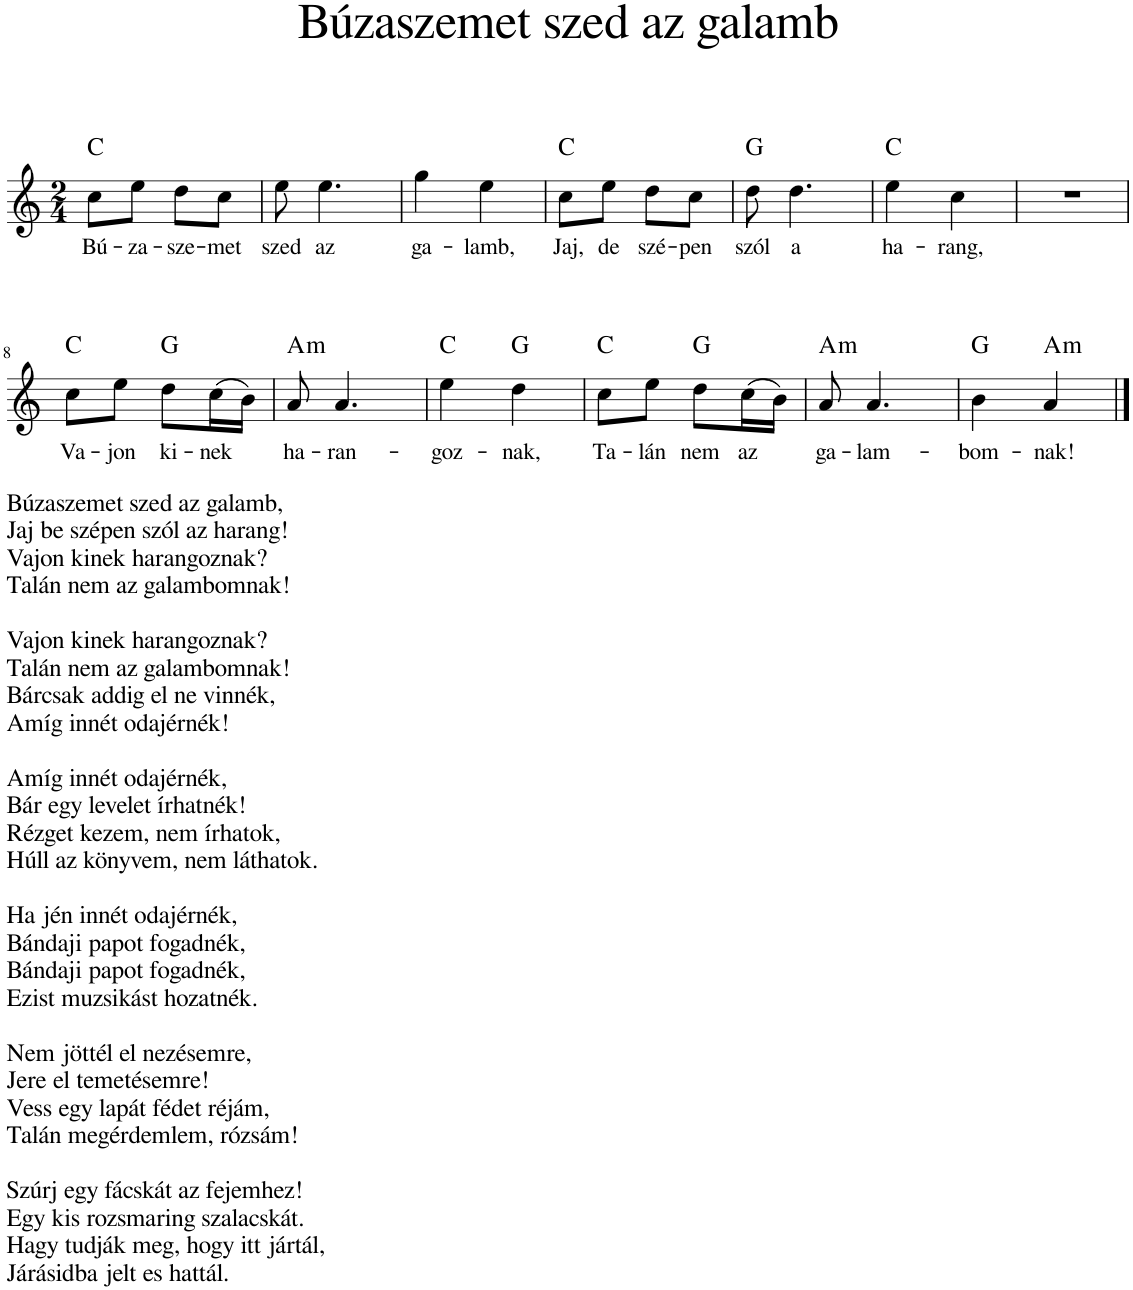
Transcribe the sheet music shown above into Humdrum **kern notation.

**kern	**text	**harte
*part1	*part1	*part1
*staff1	*staff1	*
*I"Piano	*	*
*I'Pno.	*	*
*clefG2	*	*
*k[]	*	*
*M2/4	*	*
=1	=1	=1
!	!LO:LY:b	!
8cc\L	Bú-	C:maj
!	!LO:LY:b	!
8ee\J	-za-	.
!	!LO:LY:b	!
8dd\L	-sze-	.
!	!LO:LY:b	!
8cc\J	-met	.
=2	=2	=2
!	!LO:LY:b	!
8ee\	szed	.
!	!LO:LY:b	!
4.ee\	az	.
=3	=3	=3
!	!LO:LY:b	!
4gg\	ga-	.
!	!LO:LY:b	!
4ee\	-lamb,	.
=4	=4	=4
!	!LO:LY:b	!
8cc\L	Jaj,	C:maj
!	!LO:LY:b	!
8ee\J	de	.
!	!LO:LY:b	!
8dd\L	szé-	.
!	!LO:LY:b	!
8cc\J	-pen	.
=5	=5	=5
!	!LO:LY:b	!
8dd\	szól	G:maj
!	!LO:LY:b	!
4.dd\	a	.
=6	=6	=6
!	!LO:LY:b	!
4ee\	ha-	C:maj
!	!LO:LY:b	!
4cc\	-rang,	.
=7	=7	=7
2r	.	.
!!LO:LB:g=z
=8	=8	=8
!LO:TX:b:t=Búzaszemet szed az galamb,	!	!
!LO:TX:b:t=Jaj be szépen szól az harang!	!	!
!LO:TX:b:t=Vajon kinek harangoznak?	!	!
!LO:TX:b:t=Talán nem az galambomnak!	!	!
!LO:TX:b:t=Vajon kinek harangoznak?	!	!
!LO:TX:b:t=Talán nem az galambomnak!	!	!
!LO:TX:b:t=Bárcsak addig el ne vinnék,	!	!
!LO:TX:b:t=Amíg innét odajérnék!	!	!
!LO:TX:b:t=Amíg innét odajérnék,	!	!
!LO:TX:b:t=Bár egy levelet írhatnék!	!	!
!LO:TX:b:t=Rézget kezem, nem írhatok,	!	!
!LO:TX:b:t=Húll az könyvem, nem láthatok.	!	!
!LO:TX:b:t=Ha jén innét odajérnék,	!	!
!LO:TX:b:t=Bándaji papot fogadnék,	!	!
!LO:TX:b:t=Bándaji papot fogadnék,	!	!
!LO:TX:b:t=Ezist muzsikást hozatnék.	!	!
!LO:TX:b:t=Nem jöttél el nezésemre,	!	!
!LO:TX:b:t=Jere el temetésemre!	!	!
!LO:TX:b:t=Vess egy lapát fédet réjám,	!	!
!LO:TX:b:t=Talán megérdemlem, rózsám!	!	!
!LO:TX:b:t=Szúrj egy fácskát az fejemhez!	!	!
!LO:TX:b:t=Egy kis rozsmaring szalacskát.	!	!
!LO:TX:b:t=Hagy tudják meg, hogy itt jártál,	!	!
!LO:TX:b:t=Járásidba jelt es hattál.	!	!
!	!LO:LY:b	!
8cc\L	Va-	C:maj
!	!LO:LY:b	!
8ee\J	-jon	.
!	!LO:LY:b	!
8dd\L	ki-	G:maj
!	!LO:LY:b	!
(16cc\L	-nek	.
16b\JJ)	.	.
=9	=9	=9
!	!LO:LY:b	!LO:H:kt=m
8a/	ha-	A:min
!	!LO:LY:b	!
4.a/	-ran-	.
=10	=10	=10
!	!LO:LY:b	!
4ee\	-goz-	C:maj
!	!LO:LY:b	!
4dd\	-nak,	G:maj
=11	=11	=11
!	!LO:LY:b	!
8cc\L	Ta-	C:maj
!	!LO:LY:b	!
8ee\J	-lán	.
!	!LO:LY:b	!
8dd\L	nem	G:maj
!	!LO:LY:b	!
(16cc\L	az	.
16b\JJ)	.	.
=12	=12	=12
!	!LO:LY:b	!LO:H:kt=m
8a/	ga-	A:min
!	!LO:LY:b	!
4.a/	-lam-	.
=13	=13	=13
!	!LO:LY:b	!
4b\	-bom-	G:maj
!	!LO:LY:b	!LO:H:kt=m
4a/	-nak!	A:min
==	==	==
*-	*-	*-
